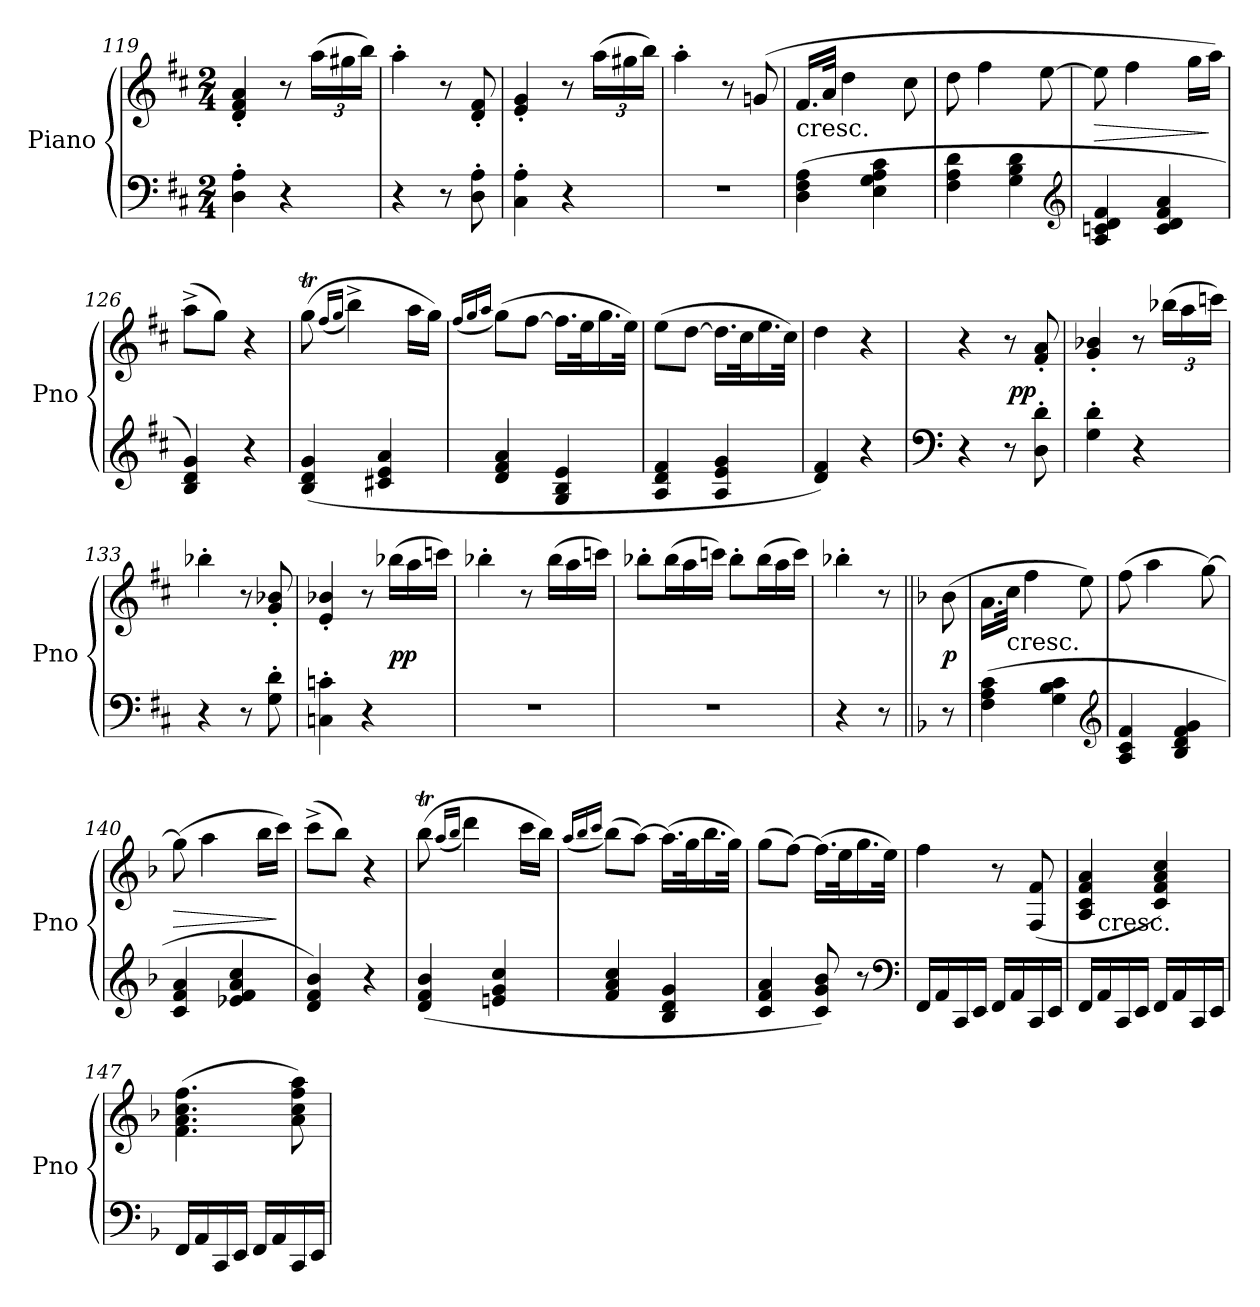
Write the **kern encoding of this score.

**kern	**kern	**dynam
*part1	*part1	*part1
*staff2	*staff1	*staff1/2
*I"Piano	*	*
*I'Pno	*	*
*clefF4	*clefG2	*
*k[f#c#]	*k[f#c#]	*
*M2/4	*M2/4	*
=119	=119	=119
4D' 4A'	4d' 4f#' 4a'	.
4r	8r	.
.	(24aaLL	.
.	24gg#X	.
.	24bbJJ)	.
=120	=120	=120
4r	4aa'	.
8r	8r	.
8D' 8A'	8d' 8f#'	.
=121	=121	=121
4C#' 4A'	4e' 4g'	.
4r	8r	.
.	(24aaLL	.
.	24gg#X	.
.	24bbJJ)	.
=122	=122	=122
2r	4aa'	.
.	8r	.
.	(8gn	.
=123	=123	=123
!	!LO:TX:c:t=cresc.	!
(<4D 4F# 4A	16.f#LL	.
.	32aJJk	.
.	4dd	.
4E 4G 4A 4c#	.	.
.	8cc#	.
=124	=124	=124
4F# 4A 4d	8dd	.
.	4ff#	.
4G 4B 4d	.	.
.	[8ee	.
*clefG2	*	*
=125	=125	=125
4A 4cn 4d 4f#	8ee]	>
.	4ff#	.
4c 4d 4f# 4a	.	.
.	16ggLL	.
.	16aaJJ)	]
=126	=126	=126
4B 4d 4g)	(8aa^L	.
.	8ggJ)	.
4r	4r	.
=127	=127	=127
(4B 4d 4g	(8ggT	.
.	(16qff#LL	.
.	16qggJJ	.
.	4bb^)	.
4c#X 4e 4a	.	.
.	16aaLL	.
.	16ggJJ)	.
=128	=128	=128
.	(16qff#LL	.
.	16qgg	.
.	16qaaJJ	.
4d 4f# 4a	(8ggL)	.
.	[8ff#J	.
4G 4B 4e	16.ff#LL]	.
.	32eeK	.
.	16.gg	.
.	32eeJJk)	.
=129	=129	=129
4A 4d 4f#	(8eeL	.
.	[8ddJ	.
4A 4e 4g	16.ddLL]	.
.	32cc#K	.
.	16.ee	.
.	32cc#JJk)	.
=130	=130	=130
4d 4f#)	4dd	.
4r	4r	.
=131	=131	=131
*clefF4	*	*
4r	4r	.
8r	8r	.
!	!	!LO:DY:rj
8D' 8d'	8f#' 8a'	pp
=132	=132	=132
4G' 4d'	4g' 4b-X'	.
4r	8r	.
.	(24bb-XLL	.
.	24aa	.
.	24cccnJJ)	.
=133	=133	=133
4r	4bb-X'	.
8r	8r	.
8G' 8d'	8g' 8b-X'	.
=134	=134	=134
4Cn' 4cn'	4e' 4b-X'	.
4r	8r	.
*	*Xtuplet	*
.	(24bb-XLL	pp
.	24aa	.
.	24cccnJJ)	.
=135	=135	=135
2r	4bb-X'	.
.	8r	.
.	(24bb-LL	.
.	24aa	.
.	24cccnJJ)	.
=136	=136	=136
2r	8bb-X'L	.
.	(24bb-L	.
.	24aa	.
.	24cccnJJ)	.
.	8bb-'L	.
.	(24bb-L	.
.	24aa	.
.	24cccJJ)	.
=137	=137	=137
4r	4bb-X'	.
8r	8r	.
=||	=||	=||
*k[b-]	*k[b-]	*
8r	(8b-	p
=138	=138	=138
(<4F 4A 4c	16.aLL	.
!	!LO:TX:c:t=cresc.	!
.	32ccJJk	.
.	4ff	.
4G 4B- 4c	.	.
.	8ee)	.
*clefG2	*	*
=139	=139	=139
4A 4c 4f	(8ff	.
.	4aa	.
4B- 4d 4f 4g	.	.
.	[8gg)	.
=140	=140	=140
4c 4f 4a	(8gg]	>
.	4aa	.
4e-X 4f 4a 4cc	.	.
.	16bb-LL	.
.	16cccJJ)	]
=141	=141	=141
4d 4f 4b-)	(8ccc^L	.
.	8bb-J)	.
4r	4r	.
=142	=142	=142
(4d 4f 4b-	(8bb-T	.
.	(16qaaLL	.
.	16qbb-JJ	.
.	4ddd)	.
4en 4g 4cc	.	.
.	16cccLL	.
.	16bb-JJ)	.
=143	=143	=143
.	(16qaaLL	.
.	16qbb-	.
.	16qcccJJ	.
4f 4a 4cc	(8bb-L)	.
.	[8aaJ)	.
4B- 4d 4g	(16.aaLL]	.
.	32ggK	.
.	16.bb-	.
.	32ggJJk)	.
=144	=144	=144
4c 4f 4a	(8ggL	.
.	[8ffJ)	.
8c 8g 8b-)	(16.ffLL]	.
.	32eeK	.
8r	16.gg	.
.	32eeJJk)	.
*clefF4	*	*
=145	=145	=145
16FFLL	4ff	.
16AA	.	.
16CC	.	.
16EEJJ	.	.
16FFLL	8r	.
16AA	.	.
16CC	(>8F 8f	.
16EEJJ	.	.
=146	=146	=146
*	*^	*
16FFLL	4A 4c 4f 4a	16ryy	.
!	!	!LO:TX:c:t=cresc.	!
16AA	.	4..ryy	.
16CC	.	.	.
16EEJJ	.	.	.
16FFLL	4c 4f 4a 4cc)	.	.
16AA	.	.	.
16CC	.	.	.
16EEJJ	.	.	.
*	*v	*v	*
=147	=147	=147
16FFLL	(4.f 4.a 4.cc 4.ff	.
16AA	.	.
16CC	.	.
16EEJJ	.	.
16FFLL	.	.
16AA	.	.
16CC	8a 8cc 8ff 8aa)	.
16EEJJ	.	.
=	=	=
*-	*-	*-
